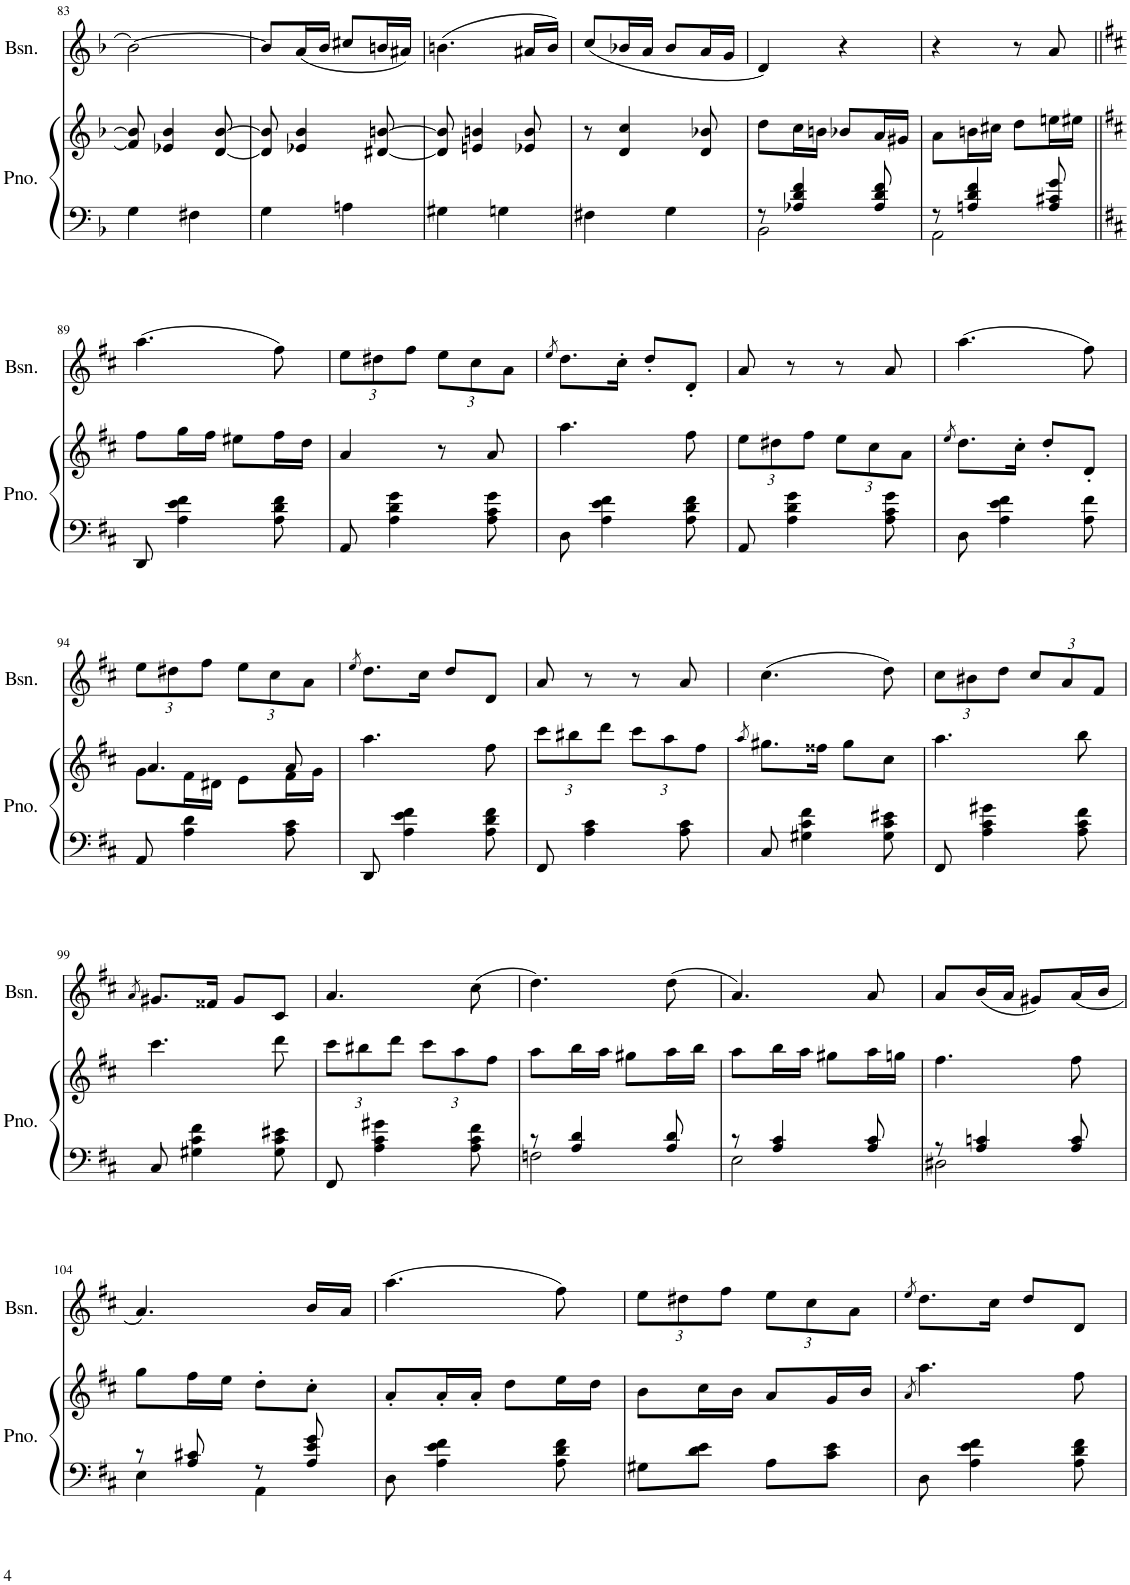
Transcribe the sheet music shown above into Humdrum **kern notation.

**kern	**kern	**kern
*part2	*part2	*part1
*staff3	*staff2	*staff1
*I"Piano	*	*I"Bassoon
*I'Pno.	*	*I'Bsn.
!!LO:PB:g=z
*clefF4	*clefG2	*clefG2
*k[b-]	*k[b-]	*k[b-]
*M2/4	*M2/4	*M2/4
=83	=83	=83
4G\	8f-/] 8b-/]	[2b-\
.	4e-X/ 4b-/	.
4F#X\	.	.
.	[8d/ [8b-/	.
=84	=84	=84
4G\	8d/] 8b-/]	8b-/L]
.	4e-X/ 4b-/	(16a/L
.	.	16b-/JJ
4An\	.	8cc#X/L
.	[8d#X/ [8bn/	16bn/L
.	.	16a#X/JJ)
=85	=85	=85
4G#X\	8d#/] 8b/]	(4.bn\
.	4en/ 4bn/	.
4Gn\	.	.
.	8e-X/ 8b/	16a#X/LL
.	.	16b/JJ)
=86	=86	=86
4F#X\	8r	(8cc/L
.	4d/ 4cc/	16b-X/L
.	.	16a/JJ
4G\	.	8b-/L
.	8d/ 8b-X/	16a/L
.	.	16g/JJ
=87	=87	=87
*^	*	*
8r	2BB-\	8dd\L	4d/)
4A-X/ 4d/ 4f/	.	16cc\L	.
.	.	16bn\JJ	.
.	.	8b-X/L	4r
8A-/ 8d/ 8f/	.	16a/L	.
.	.	16g#X/JJ	.
=88	=88	=88	=88
8r	2AA\	8a\L	4r
4An/ 4d/ 4f/	.	16bn\L	.
.	.	16cc#X\JJ	.
.	.	8dd\L	8r
8A/ 8c#X/ 8g/	.	16een\L	8a/
.	.	16ee#X\JJ	.
*v	*v	*	*
!!LO:LB:g=z
=89||	=89||	=89||
*k[f#c#]	*k[f#c#]	*k[f#c#]
8DD/	8ff#\L	(4.aa\
4A\ 4e\ 4f#\	16gg\L	.
.	16ff#\JJ	.
.	8ee#X\L	.
8A\ 8d\ 8f#\	16ff#\L	8ff#\)
.	16dd\JJ	.
=90	=90	=90
*	*	*Xbrackettup
8AA/	4a/	12ee\L
.	.	12dd#X\
4A\ 4d\ 4g\	.	.
.	.	12ff#\J
.	8r	12ee\L
.	.	12cc#\
8A\ 8c#\ 8g\	8a/	.
.	.	12a\J
=91	=91	=91
.	.	8qee/
8D\	4.aa\	8.dd\L
4A\ 4e\ 4f#\	.	.
.	.	16cc#'\Jk
.	.	8dd'/L
8A\ 8d\ 8f#\	8ff#\	8d'/J
=92	=92	=92
*	*Xbrackettup	*
8AA/	12ee\L	8a/
.	12dd#X\	.
4A\ 4d\ 4g\	.	8r
.	12ff#\J	.
.	12ee\L	8r
.	12cc#\	.
8A\ 8c#\ 8g\	.	8a/
.	12a\J	.
=93	=93	=93
.	8qee/	.
8D\	8.dd\L	(4.aa\
4A\ 4e\ 4f#\	.	.
.	16cc#'\Jk	.
.	8dd'/L	.
8A\ 8f#\	8d'/J	8ff#\)
!!LO:LB:g=z
=94	=94	=94
*	*^	*
8AA/	4.a/	8g\L	12ee\L
.	.	.	12dd#X\
4A\ 4d\	.	16f#\L	.
.	.	.	12ff#\J
.	.	16d#X\JJ	.
.	.	8e\L	12ee\L
.	.	.	12cc#\
8A\ 8c#\	8a/	16f#\L	.
.	.	.	12a\J
.	.	16g\JJ	.
*	*v	*v	*
=95	=95	=95
.	.	8qee/
8DD/	4.aa\	8.dd\L
4A\ 4e\ 4f#\	.	.
.	.	16cc#\Jk
.	.	8dd/L
8A\ 8d\ 8f#\	8ff#\	8d/J
=96	=96	=96
8FF#/	12ccc#\L	8a/
.	12bb#X\	.
4A\ 4c#\	.	8r
.	12ddd\J	.
.	12ccc#\L	8r
.	12aa\	.
8A\ 8c#\	.	8a/
.	12ff#\J	.
=97	=97	=97
.	8qaa/	.
8C#/	8.gg#X\L	(4.cc#\
4G#X\ 4c#\ 4f#\	.	.
.	16ff##X\Jk	.
.	8gg#\L	.
8G#\ 8c#\ 8e#X\	8cc#\J	8dd\)
=98	=98	=98
8FF#/	4.aa\	12cc#\L
.	.	12b#X\
4A\ 4c#\ 4g#X\	.	.
.	.	12dd\J
.	.	12cc#/L
.	.	12a/
8A\ 8c#\ 8f#\	8bb\	.
.	.	12f#/J
!!LO:LB:g=z
=99	=99	=99
.	.	8qa/
8C#/	4.ccc#\	8.g#X/L
4G#X\ 4c#\ 4f#\	.	.
.	.	16f##X/Jk
.	.	8g#/L
8G#\ 8c#\ 8e#X\	8ddd\	8c#/J
=100	=100	=100
8FF#/	12ccc#\L	4.a/
.	12bb#X\	.
4A\ 4c#\ 4g#X\	.	.
.	12ddd\J	.
.	12ccc#\L	.
.	12aa\	.
8A\ 8c#\ 8f#\	.	(8cc#\
.	12ff#\J	.
=101	=101	=101
*^	*	*
8r	2Fn\	8aa\L	4.dd\)
4A/ 4d/	.	16bb\L	.
.	.	16aa\JJ	.
.	.	8gg#X\L	.
8A/ 8d/	.	16aa\L	(8dd\
.	.	16bb\JJ	.
=102	=102	=102	=102
8r	2E\	8aa\L	4.a/)
4A/ 4c#/	.	16bb\L	.
.	.	16aa\JJ	.
.	.	8gg#X\L	.
8A/ 8c#/	.	16aa\L	8a/
.	.	16ggn\JJ	.
=103	=103	=103	=103
8r	2D#X\	4.ff#\	8a/L
4A/ 4cn/	.	.	(16b/L
.	.	.	16a/JJ
.	.	.	8g#X/L)
8A/ 8c/	.	8ff#\	(16a/L
.	.	.	16b/JJ
!!LO:LB:g=z
=104	=104	=104	=104
8r	4E\	8gg\L	4.a/)
8A/ 8c#X/	.	16ff#\L	.
.	.	16ee\JJ	.
8r	4AA\	8dd'\L	.
8A/ 8e/ 8g/	.	8cc#'\J	16b/LL
.	.	.	16a/JJ
*v	*v	*	*
=105	=105	=105
8D\	8a'/L	(4.aa\
4A\ 4e\ 4f#\	16a'/L	.
.	16a'/JJ	.
.	8dd\L	.
8A\ 8d\ 8f#\	16ee\L	8ff#\)
.	16dd\JJ	.
=106	=106	=106
8G#X\L	8b\L	12ee\L
.	.	12dd#X\
8d\ 8e\J	16cc#\L	.
.	.	12ff#\J
.	16b\JJ	.
8A\L	8a/L	12ee\L
.	.	12cc#\
8c#\ 8e\J	16g/L	.
.	.	12a\J
.	16b/JJ	.
=107	=107	=107
.	8qa/	8qee/
8D\	4.aa\	8.dd\L
4A\ 4e\ 4f#\	.	.
.	.	16cc#\Jk
.	.	8dd/L
8A\ 8d\ 8f#\	8ff#\	8d/J
=	=	=
*-	*-	*-
